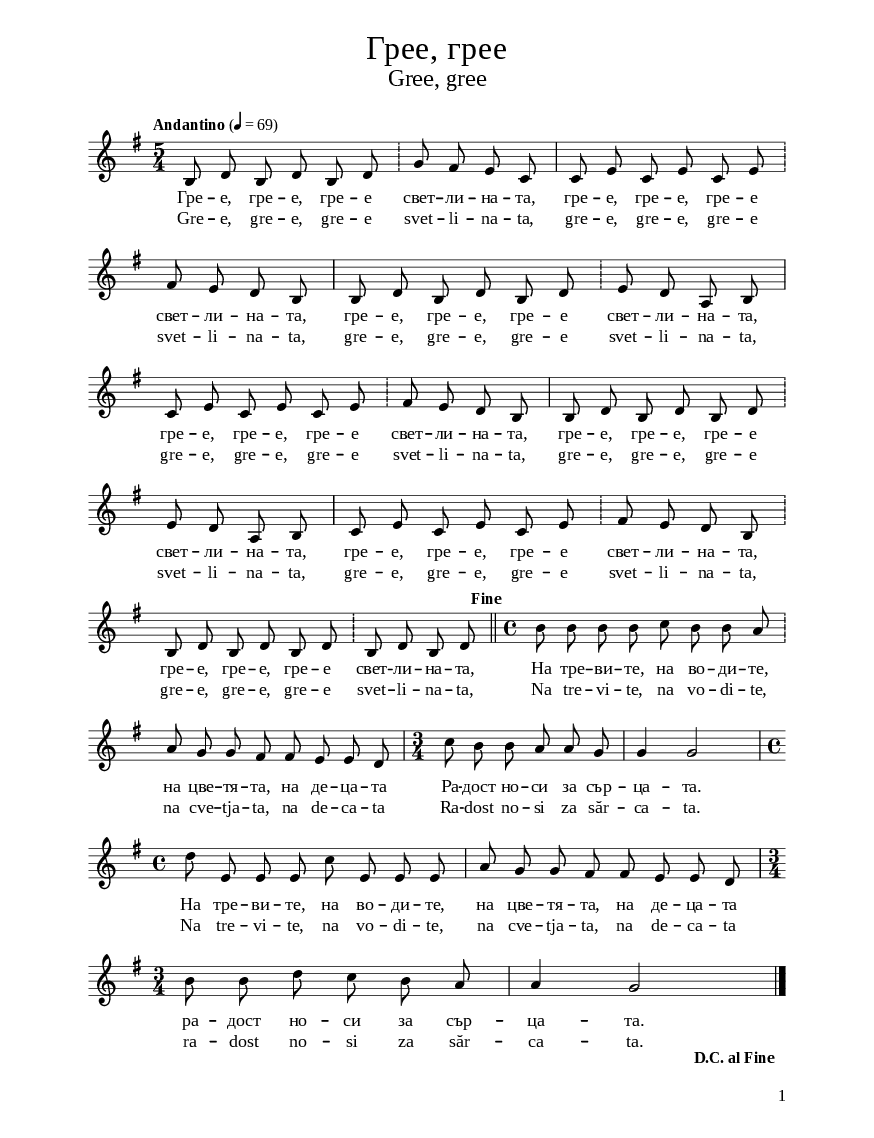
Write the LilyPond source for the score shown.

\version "2.24.1"

% include paper part and global functions
\include "include/globals.ily"

\bookpart {
  \label #'ref078
  \tocItem \markup "Грее, грее – Gree, gree"
  \include "include/bookpart-paper.ily"
  \score {
    \include "include/score-layout.ily"

    \new Voice \relative c' {
      \clef treble
      \key g \major
      \time 5/4
      \tempoFunc "Andantino" 4 "69"

      \autoBeamOff
      b8 d b8 d b8 d  \bar "!" g fis e c | c e c e c e   \bar "!"  \break

      fis8 e d b | b d b d b d \bar "!"  e d a b | \break

      c e c e c e  \bar "!"  fis8 e8 d8 b8 | b8 d8 b8 d8 b d  \bar "!"  \break

      e8 d a b | c e c e c e \bar "!"  fis e d b  \bar "!"  \break

      b d b d b d  \bar "!" b d b \tempo "   Fine"  d  \bar "||" | \time 4/4 b'b b b c b b a   \bar "!"  \break

      a8 g g fis fis e e d | \time 3/4 c' b b a a g | g 4 g2 | \break

      \time 4/4 d'8 e, e e c' e, e e | a g g fis fis e e d | \break

      \time 3/4 b' b d c b a | a4 g2 | \bar "|."


    }

    \addlyrics {
      Гре -- е, гре -- е, гре -- е свет -- ли -- на -- та,

      гре -- е, гре -- е, гре -- е свет -- ли -- на -- та,

      гре -- е, гре -- е, гре -- е свет -- ли -- на -- та,

      гре -- е, гре -- е, гре -- е свет -- ли -- на -- та,

      гре -- е, гре -- е, гре -- е свет -- ли -- на -- та,

      гре -- е, гре -- е, гре -- е свет -- ли -- на -- та,

      гре -- е, гре -- е, гре -- е свет -- ли -- на -- та,

      На тре --  ви -- те, на во -- ди -- те,

      на цве -- тя -- та, на де -- ца -- та

      Ра -- дост но -- си за сър -- ца -- та.

      На тре -- ви -- те, на во -- ди -- те,

      на цве -- тя -- та, на де -- ца -- та

      ра -- дост но -- си за сър -- ца -- та.}
    \addlyrics {
      Gre -- e, gre -- e, gre -- e svet -- li -- na -- ta,

      gre -- e, gre -- e, gre -- e svet -- li -- na -- ta,

      gre -- e, gre -- e, gre -- e svet -- li -- na -- ta,

      gre -- e, gre -- e, gre -- e svet -- li -- na -- ta,

      gre -- e, gre -- e, gre -- e svet -- li -- na -- ta,

      gre -- e, gre -- e, gre -- e svet -- li -- na -- ta,

      gre -- e, gre -- e, gre -- e svet -- li -- na -- ta,

      Na tre --  vi -- te, na vo -- di -- te,

      na cve -- tja -- ta, na de -- ca -- ta

      Ra -- dost no -- si za săr -- ca -- ta.

      Na tre -- vi -- te, na vo -- di -- te,

      na cve -- tja -- ta, na de -- ca -- ta

      ra -- dost no -- si za săr -- ca -- ta.}



        \header {
          title = \titleFunc "Грее, грее" "Gree, gree"
        }

        \midi{}

      } % score

      \markup \dc-one "D.C. al Fine"

      \pageBreak

      % include foreign translation(s) of the song
      \version "2.20.0"

\markup \fill-line { \fontsize #6 "Es, scheint, es scheint" }
\markup \null
\markup \null
\markup \fontsize #+2.5 {
  \hspace #10
  \override #'(baseline-skip . 2)

  \column {
    \line { " " }
    \line {   "   "Das Licht scheint,}

    \line {   "   "das Licht scheint,}

    \line {   "   "das Licht scheint,}

    \line {   "   "das Licht scheint,}

    \line {   "   "das Licht scheint,}

    \line {   "   "das Licht scheint,}

    \line {   "   "das Licht scheint,}
    \line {   "   " es   scheint, scheint, scheint, scheint, scheint}




  }


}


    } % bookpart
